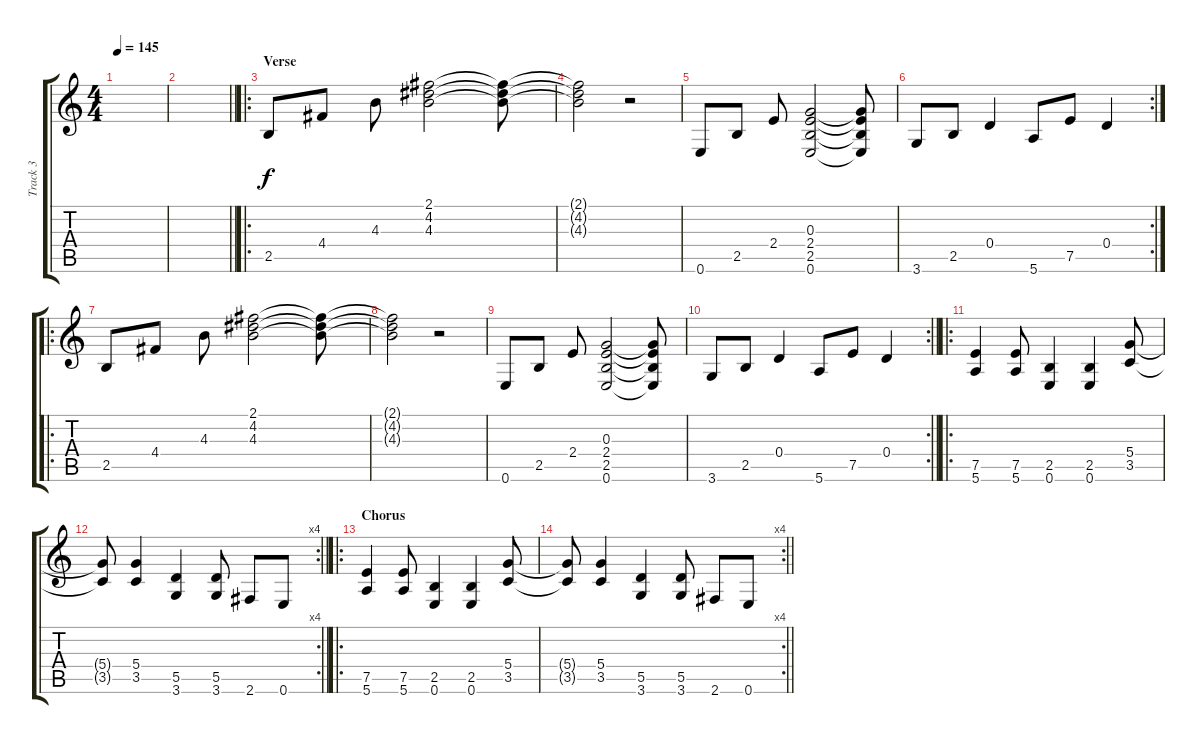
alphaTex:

\track ("Track 3" "Track 3") {instrument distortionguitar}
\staff {score tabs}
\tuning (E4 B3 G3 D3 A2 E2) {hide}
\ts (4 4)
\tempo 145
\clef g2
\ks c
|
\barLineRight lightlight
|
\ro
\section ("" "Verse")
2.5.8 4.4.8 4.3.8 (2.1 4.2 4.3).2 (2.1{t} 4.2{t} 4.3{t}).8 |
(2.1{t} 4.2{t} 4.3{t}).2 r.2 |
0.6.8 2.5.8 2.4.8 (0.3 2.4 2.5 0.6).2 (0.3{t} 2.4{t} 2.5{t} 0.6{t}).8 |
\rc 2
3.6.8 2.5.8 0.4.4 5.6.8 7.5.8 0.4.4 |
\ro
2.5.8 4.4.8 4.3.8 (2.1 4.2 4.3).2 (2.1{t} 4.2{t} 4.3{t}).8 |
(2.1{t} 4.2{t} 4.3{t}).2 r.2 |
0.6.8 2.5.8 2.4.8 (0.3 2.4 2.5 0.6).2 (0.3{t} 2.4{t} 2.5{t} 0.6{t}).8 |
\rc 2
\barLineRight lightlight
3.6.8 2.5.8 0.4.4 5.6.8 7.5.8 0.4.4 |
\ro
(7.5 5.6).4 (7.5 5.6).8 (2.5 0.6).4 (2.5 0.6).4 (5.4 3.5).8 |
\rc 4
\barLineRight lightlight
(5.4{t} 3.5{t}).8 (5.4 3.5).4 (5.5 3.6).4 (5.5 3.6).8 2.6.8 0.6.8 |
\ro
\section ("" "Chorus")
(7.5 5.6).4 (7.5 5.6).8 (2.5 0.6).4 (2.5 0.6).4 (5.4 3.5).8 |
\rc 4
\barLineRight lightlight
(5.4{t} 3.5{t}).8 (5.4 3.5).4 (5.5 3.6).4 (5.5 3.6).8 2.6.8 0.6.8
